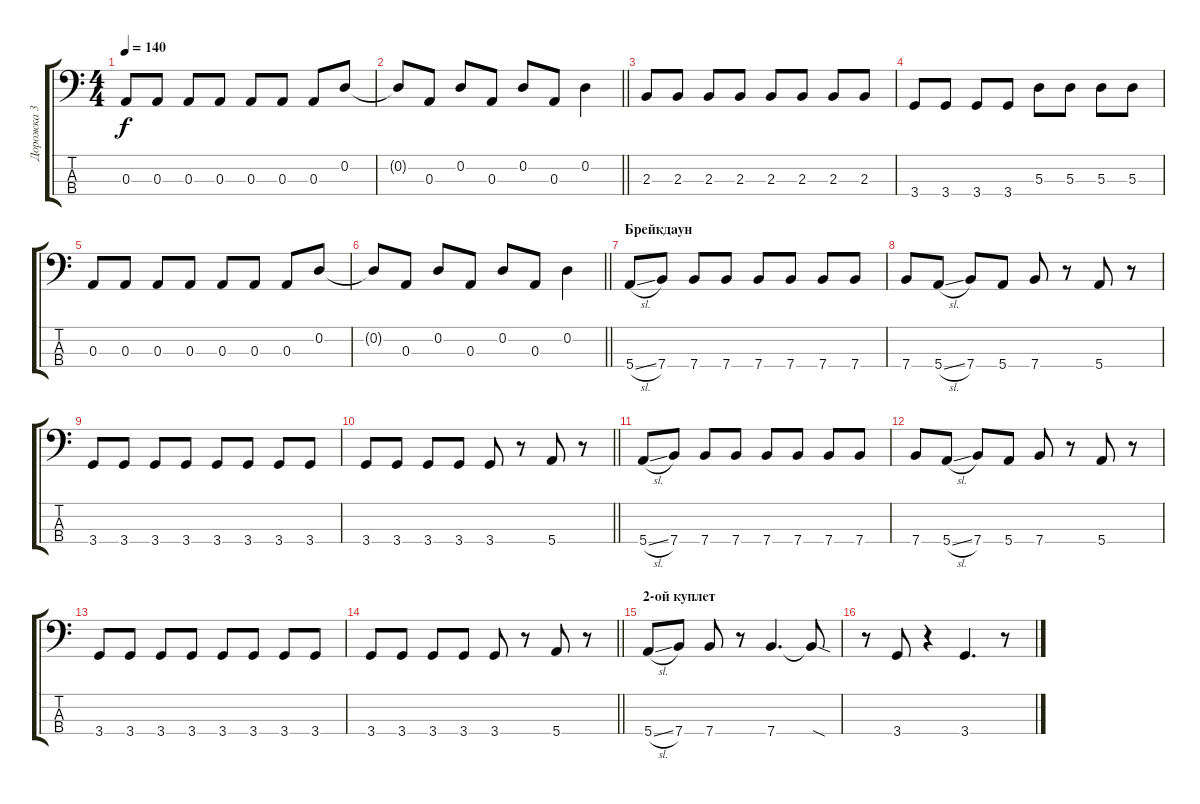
\track ("Дорожка 3" "Дорожка 3") {instrument electricbassfinger}
\staff {score tabs}
\tuning (G2 D2 A1 E1) {hide}
\ts (4 4)
\tempo 140
\clef f4
\ks c
0.3.8{dy f} 0.3.8 0.3.8 0.3.8 0.3.8 0.3.8 0.3.8 0.2.8 |
\barLineRight lightlight
0.2{t}.8 0.3.8 0.2.8 0.3.8 0.2.8 0.3.8 0.2.4 |
2.3.8 2.3.8 2.3.8 2.3.8 2.3.8 2.3.8 2.3.8 2.3.8 |
3.4.8 3.4.8 3.4.8 3.4.8 5.3.8 5.3.8 5.3.8 5.3.8 |
0.3.8 0.3.8 0.3.8 0.3.8 0.3.8 0.3.8 0.3.8 0.2.8 |
\barLineRight lightlight
0.2{t}.8 0.3.8 0.2.8 0.3.8 0.2.8 0.3.8 0.2.4 |
\section ("" "Брейкдаун")
5.4{sl}.8 7.4.8 7.4.8 7.4.8 7.4.8 7.4.8 7.4.8 7.4.8 |
7.4.8 5.4{sl}.8 7.4.8 5.4.8 7.4.8 r.8 5.4.8 r.8 |
3.4.8 3.4.8 3.4.8 3.4.8 3.4.8 3.4.8 3.4.8 3.4.8 |
\barLineRight lightlight
3.4.8 3.4.8 3.4.8 3.4.8 3.4.8 r.8 5.4.8 r.8 |
5.4{sl}.8 7.4.8 7.4.8 7.4.8 7.4.8 7.4.8 7.4.8 7.4.8 |
7.4.8 5.4{sl}.8 7.4.8 5.4.8 7.4.8 r.8 5.4.8 r.8 |
3.4.8 3.4.8 3.4.8 3.4.8 3.4.8 3.4.8 3.4.8 3.4.8 |
\barLineRight lightlight
3.4.8 3.4.8 3.4.8 3.4.8 3.4.8 r.8 5.4.8 r.8 |
\section ("" "2-ой куплет")
5.4{sl}.8 7.4.8 7.4.8 r.8 7.4.4{d} 7.4{sod t}.8 |
r.8 3.4.8 r.4 3.4.4{d} r.8
